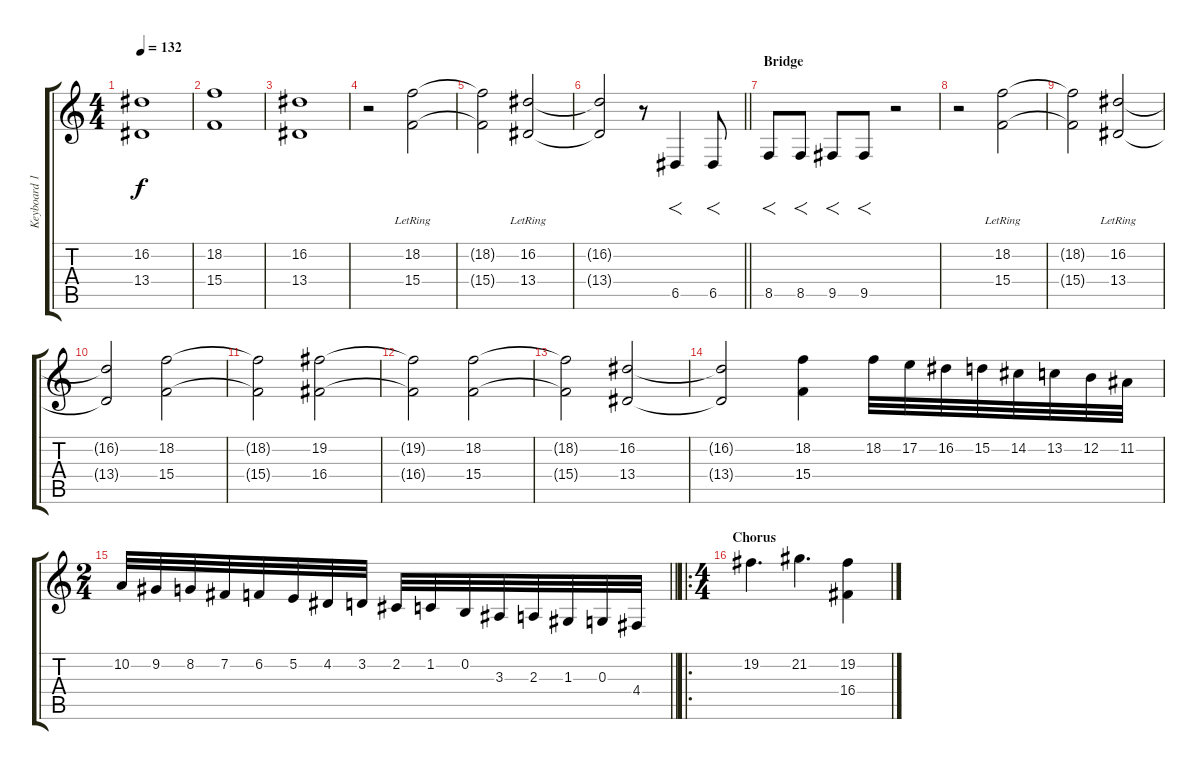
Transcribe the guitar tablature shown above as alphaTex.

\track ("Keyboard 1" "Keyboard 1") {instrument electricpiano1}
\staff {score tabs}
\tuning (E4 B3 G3 D3 A2 E2) {hide}
\ts (4 4)
\tempo 132
\clef g2
\ks c
(16.2 13.4).1{dy f} |
(18.2 15.4).1 |
(16.2 13.4).1 |
r.2 (18.2{lr} 15.4).2 |
(18.2{t} 15.4{t}).2 (16.2{lr} 13.4).2 |
\barLineRight lightlight
(16.2{t} 13.4{t}).2 r.8 6.5.4{f} 6.5.8{f} |
\section ("" "Bridge")
8.5.8{f} 8.5.8{f} 9.5.8{f} 9.5.8{f} r.2 |
r.2 (18.2{lr} 15.4).2 |
(18.2{t} 15.4{t}).2 (16.2{lr} 13.4).2 |
(16.2{t} 13.4{t}).2 (18.2 15.4).2 |
(18.2{t} 15.4{t}).2 (19.2 16.4).2 |
(19.2{t} 16.4{t}).2 (18.2 15.4).2 |
(18.2{t} 15.4{t}).2 (16.2 13.4).2 |
(16.2{t} 13.4{t}).2 (18.2 15.4).4 18.2.32 17.2.32 16.2.32 15.2.32 14.2.32 13.2.32 12.2.32 11.2.32 |
\ts (2 4)
\barLineRight lightlight
10.2.32 9.2.32 8.2.32 7.2.32 6.2.32 5.2.32 4.2.32 3.2.32 2.2.32 1.2.32 0.2.32 3.3.32 2.3.32 1.3.32 0.3.32 4.4.32 |
\ro
\ts (4 4)
\section ("" "Chorus")
19.2.4{d} 21.2.4{d} (19.2 16.4).4
